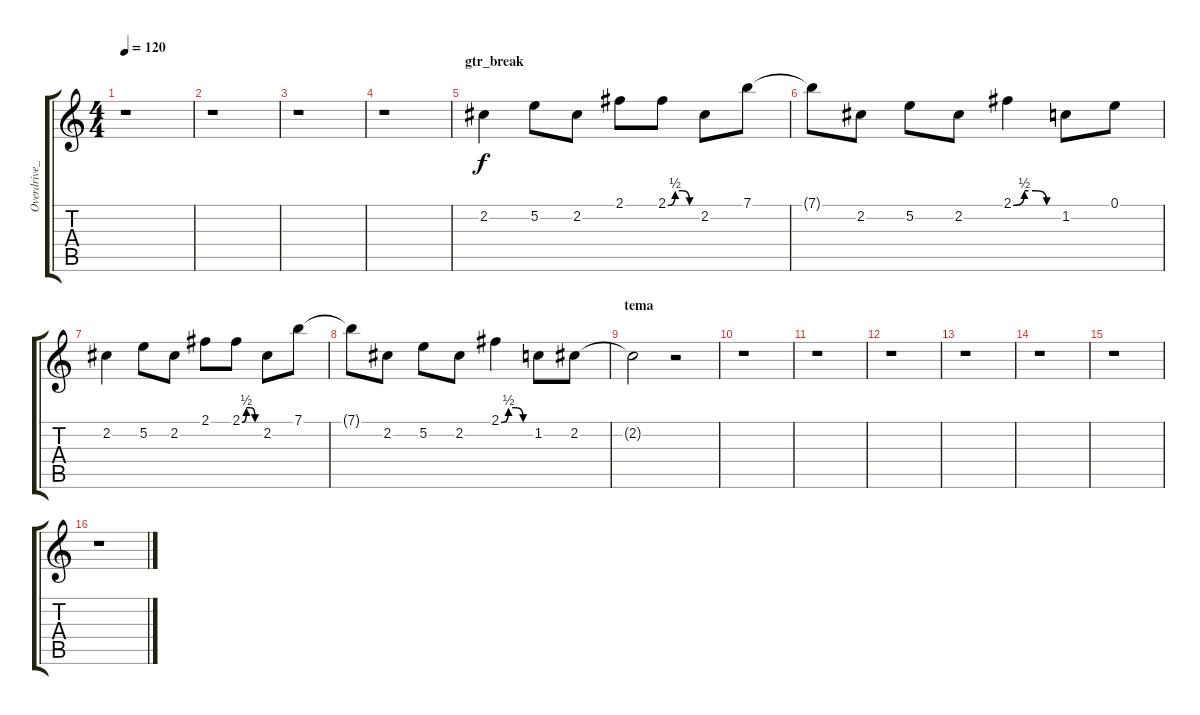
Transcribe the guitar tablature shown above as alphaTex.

\track ("Overdrive_guitar" "Overdrive_") {instrument overdrivenguitar}
\staff {score tabs}
\tuning (E4 B3 G3 D3 A2 E2) {hide}
\ts (4 4)
\tempo 120
\clef g2
\ks c
r.1{dy f} |
r.1 |
r.1 |
r.1 |
\section ("" "gtr_break")
2.2.4 5.2.8 2.2.8 2.1.8 2.1{be (custom 0 0 15 2 30 2 45 0 60 0)}.8 2.2.8 7.1.8 |
7.1{t}.8 2.2.8 5.2.8 2.2.8 2.1{be (custom 0 0 15 2 30 2 45 0 60 0)}.4 1.2.8 0.1.8 |
2.2.4 5.2.8 2.2.8 2.1.8 2.1{be (custom 0 0 15 2 30 2 45 0 60 0)}.8 2.2.8 7.1.8 |
7.1{t}.8 2.2.8 5.2.8 2.2.8 2.1{be (custom 0 0 15 2 30 2 45 0 60 0)}.4 1.2.8 2.2.8 |
\section ("" "tema")
2.2{t}.2 r.2 |
r.1 |
r.1 |
r.1 |
r.1 |
r.1 |
r.1 |
r.1
